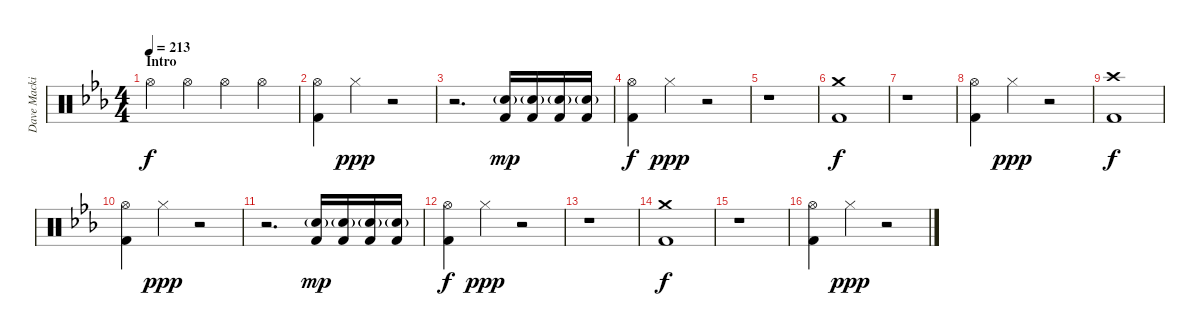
\track ("Dave Mackintosh (Drums)" "Dave Macki") {instrument percussion}
\staff {score}
\articulation defaults
\ts (4 4)
\section ("" "Intro")
\tempo 213
\clef neutral
\ks eb "Hi-Hat (open)".4{dy f} "Hi-Hat (open)".4 "Hi-Hat (open)".4 "Hi-Hat (open)".4
|
("Kick (hit) 2" "Hi-Hat (open)").4 "Hi-Hat (closed)".4{dy ppp} r.2 |
r.2{d} ("Kick (hit) 2" "Snare (hit) 2"{g}).16{dy mp} ("Kick (hit) 2" "Snare (hit) 2"{g}).16 ("Kick (hit) 2" "Snare (hit) 2"{g}).16 ("Kick (hit) 2" "Snare (hit) 2"{g}).16 |
("Kick (hit) 2" "Hi-Hat (open)").4{dy f} "Hi-Hat (closed)".4{dy ppp} r.2 |
r.1 |
("Kick (hit) 2" "Crash medium (hit)").1{dy f} |
r.1 |
("Kick (hit) 2" "Hi-Hat (open)").4 "Hi-Hat (closed)".4{dy ppp} r.2 |
("Kick (hit) 2" "Crash high (hit)").1{dy f} |
("Kick (hit) 2" "Hi-Hat (open)").4 "Hi-Hat (closed)".4{dy ppp} r.2 |
r.2{d} ("Kick (hit) 2" "Snare (hit) 2"{g}).16{dy mp} ("Kick (hit) 2" "Snare (hit) 2"{g}).16 ("Kick (hit) 2" "Snare (hit) 2"{g}).16 ("Kick (hit) 2" "Snare (hit) 2"{g}).16 |
("Kick (hit) 2" "Hi-Hat (open)").4{dy f} "Hi-Hat (closed)".4{dy ppp} r.2 |
r.1 |
("Kick (hit) 2" "Crash medium (hit)").1{dy f} |
r.1 |
("Kick (hit) 2" "Hi-Hat (open)").4 "Hi-Hat (closed)".4{dy ppp} r.2
